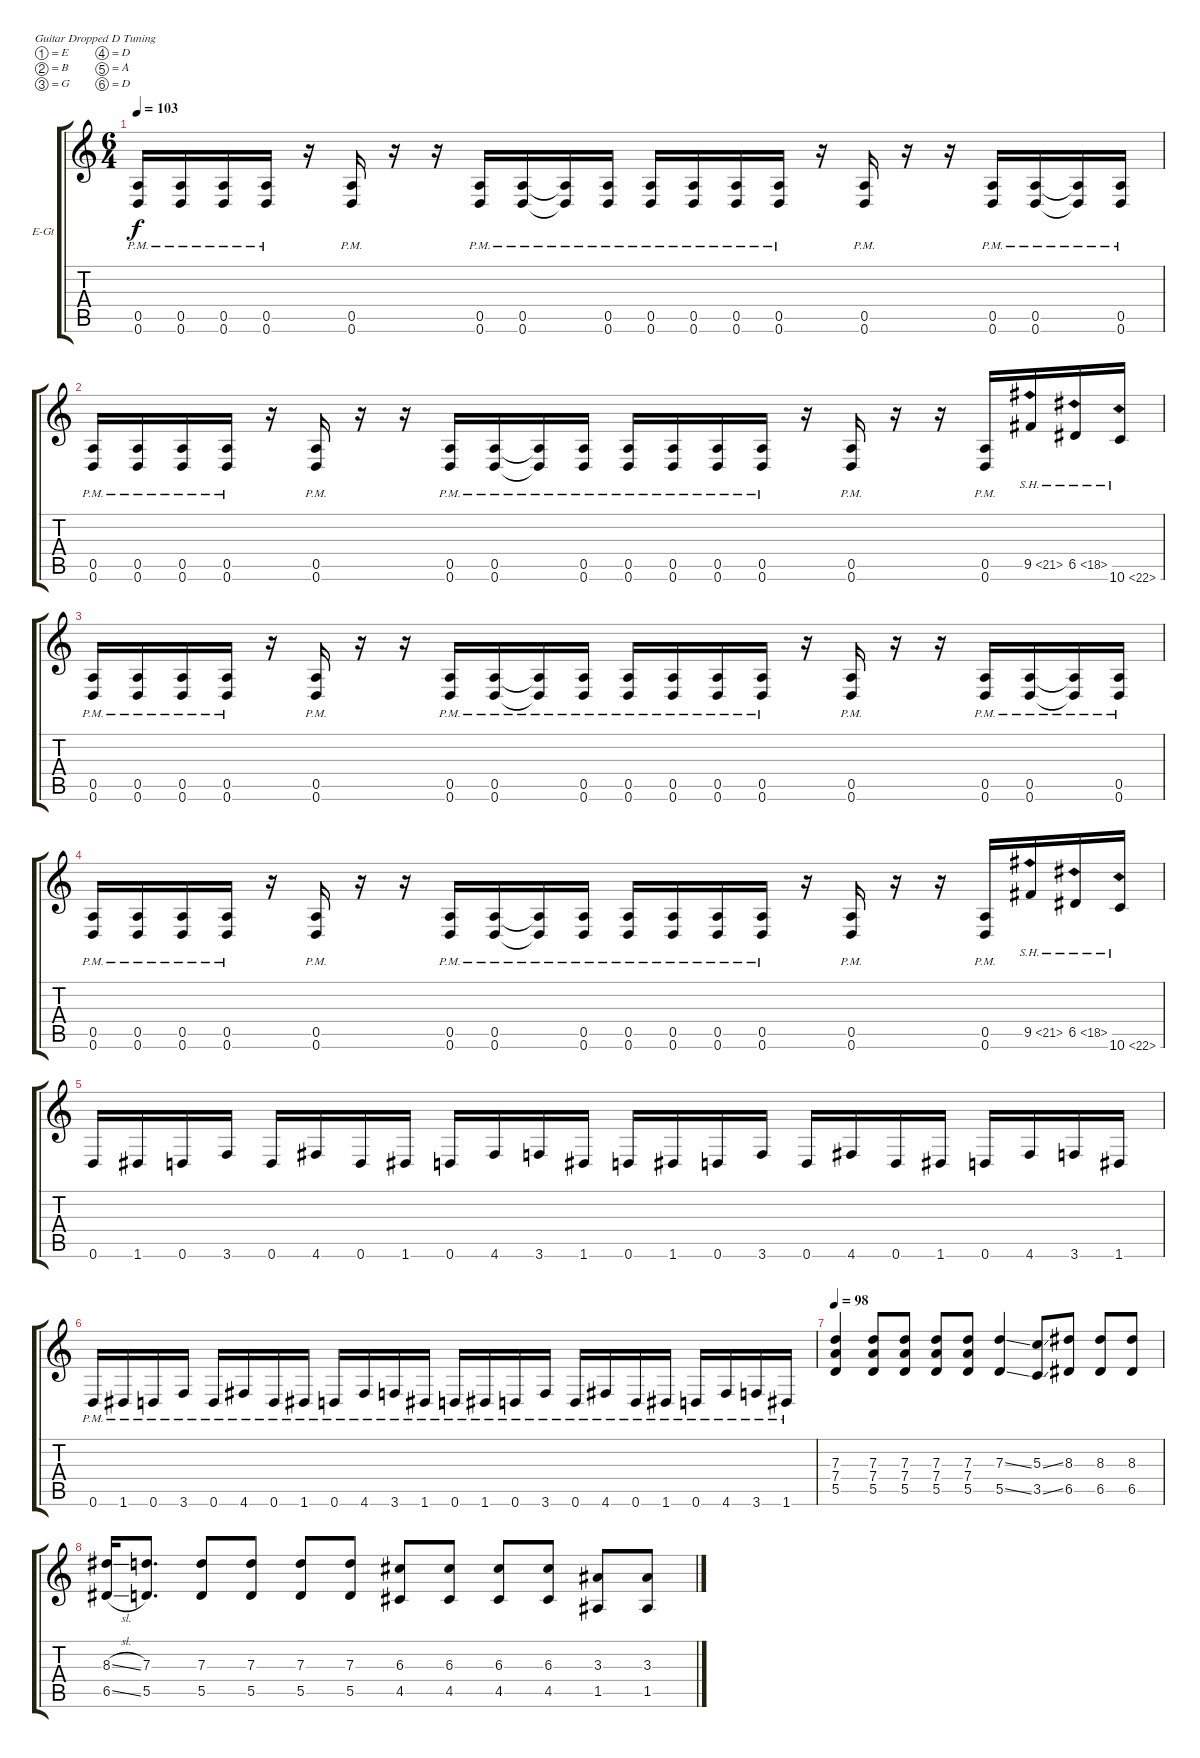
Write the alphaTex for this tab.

\bracketExtendMode groupsimilarinstruments
\firstSystemTrackNameOrientation horizontal
\otherSystemsTrackNameOrientation horizontal
\track ("Guitar" "E-Gt") {instrument overdrivenguitar}
\staff {score tabs}
\tuning (E4 B3 G3 D3 A2 D2)
\ts (6 4)
\tempo 103
\clef g2
\ks c
(0.5{pm} 0.6{pm}).16{dy f} (0.5{pm} 0.6{pm}).16 (0.5{pm} 0.6{pm}).16 (0.5{pm} 0.6{pm}).16 r.16 (0.5{pm} 0.6{pm}).16 r.16 r.16 (0.5{pm} 0.6{pm}).16 (0.5{pm} 0.6{pm}).16 (0.5{pm t} 0.6{pm t}).16 (0.5{pm} 0.6{pm}).16 (0.5{pm} 0.6{pm}).16 (0.5{pm} 0.6{pm}).16 (0.5{pm} 0.6{pm}).16 (0.5{pm} 0.6{pm}).16 r.16 (0.5{pm} 0.6{pm}).16 r.16 r.16 (0.5{pm} 0.6{pm}).16 (0.5{pm} 0.6{pm}).16 (0.5{pm t} 0.6{pm t}).16 (0.5{pm} 0.6{pm}).16 |
(0.5{pm} 0.6{pm}).16 (0.5{pm} 0.6{pm}).16 (0.5{pm} 0.6{pm}).16 (0.5{pm} 0.6{pm}).16 r.16 (0.5{pm} 0.6{pm}).16 r.16 r.16 (0.5{pm} 0.6{pm}).16 (0.5{pm} 0.6{pm}).16 (0.5{pm t} 0.6{pm t}).16 (0.5{pm} 0.6{pm}).16 (0.5{pm} 0.6{pm}).16 (0.5{pm} 0.6{pm}).16 (0.5{pm} 0.6{pm}).16 (0.5{pm} 0.6{pm}).16 r.16 (0.5{pm} 0.6{pm}).16 r.16 r.16 (0.5{pm} 0.6{pm}).16 9.5{sh 12}.16 6.5{sh 12}.16 10.6{sh 12}.16 |
(0.5{pm} 0.6{pm}).16 (0.5{pm} 0.6{pm}).16 (0.5{pm} 0.6{pm}).16 (0.5{pm} 0.6{pm}).16 r.16 (0.5{pm} 0.6{pm}).16 r.16 r.16 (0.5{pm} 0.6{pm}).16 (0.5{pm} 0.6{pm}).16 (0.5{pm t} 0.6{pm t}).16 (0.5{pm} 0.6{pm}).16 (0.5{pm} 0.6{pm}).16 (0.5{pm} 0.6{pm}).16 (0.5{pm} 0.6{pm}).16 (0.5{pm} 0.6{pm}).16 r.16 (0.5{pm} 0.6{pm}).16 r.16 r.16 (0.5{pm} 0.6{pm}).16 (0.5{pm} 0.6{pm}).16 (0.5{pm t} 0.6{pm t}).16 (0.5{pm} 0.6{pm}).16 |
(0.5{pm} 0.6{pm}).16 (0.5{pm} 0.6{pm}).16 (0.5{pm} 0.6{pm}).16 (0.5{pm} 0.6{pm}).16 r.16 (0.5{pm} 0.6{pm}).16 r.16 r.16 (0.5{pm} 0.6{pm}).16 (0.5{pm} 0.6{pm}).16 (0.5{pm t} 0.6{pm t}).16 (0.5{pm} 0.6{pm}).16 (0.5{pm} 0.6{pm}).16 (0.5{pm} 0.6{pm}).16 (0.5{pm} 0.6{pm}).16 (0.5{pm} 0.6{pm}).16 r.16 (0.5{pm} 0.6{pm}).16 r.16 r.16 (0.5{pm} 0.6{pm}).16 9.5{sh 12}.16 6.5{sh 12}.16 10.6{sh 12}.16 |
0.6.16 1.6.16 0.6.16 3.6.16 0.6.16 4.6.16 0.6.16 1.6.16 0.6.16 4.6.16 3.6.16 1.6.16 0.6.16 1.6.16 0.6.16 3.6.16 0.6.16 4.6.16 0.6.16 1.6.16 0.6.16 4.6.16 3.6.16 1.6.16 |
0.6{pm}.16 1.6{pm}.16 0.6{pm}.16 3.6{pm}.16 0.6{pm}.16 4.6{pm}.16 0.6{pm}.16 1.6{pm}.16 0.6{pm}.16 4.6{pm}.16 3.6{pm}.16 1.6{pm}.16 0.6{pm}.16 1.6{pm}.16 0.6{pm}.16 3.6{pm}.16 0.6{pm}.16 4.6{pm}.16 0.6{pm}.16 1.6{pm}.16 0.6{pm}.16 4.6{pm}.16 3.6{pm}.16 1.6{pm}.16 |
\tempo 98
(7.3 7.4 5.5).4 (7.3 7.4 5.5).8 (7.3 7.4 5.5).8 (7.3 7.4 5.5).8 (7.3 7.4 5.5).8 (7.3{ss} 5.5{ss}).4 (5.3{ss} 3.5{ss}).8 (8.3 6.5).8 (8.3 6.5).8 (8.3 6.5).8 |
(8.3{sl} 6.5{sl}).16 (7.3 5.5).8{d} (7.3 5.5).8 (7.3 5.5).8 (7.3 5.5).8 (7.3 5.5).8 (6.3 4.5).8 (6.3 4.5).8 (6.3 4.5).8 (6.3 4.5).8 (3.3 1.5).8 (3.3 1.5).8
